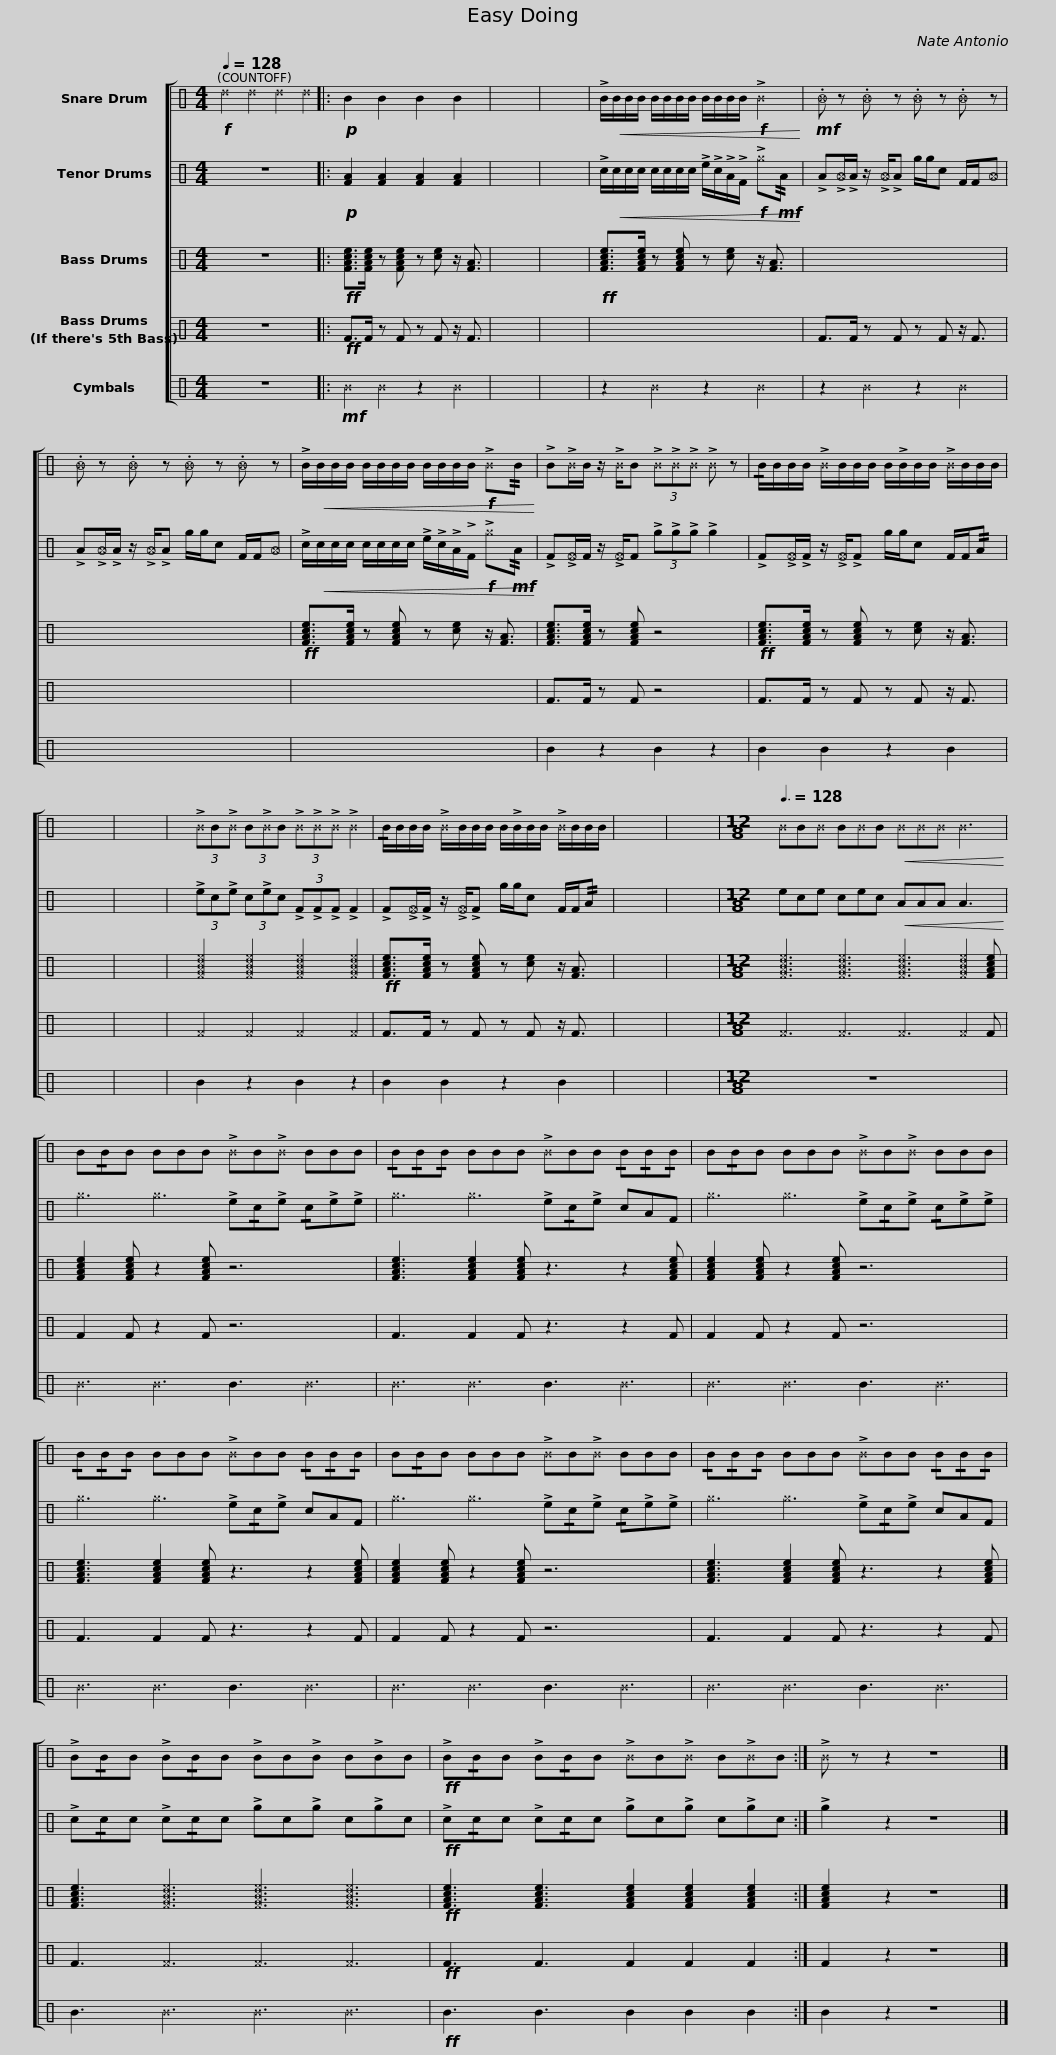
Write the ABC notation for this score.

X:1
%%score [ 1 2 3 4 5 ]
L:1/8
Q:1/4=128
M:4/4
I:linebreak $
K:C
V:1 perc
K:none
V:2 perc
K:none
V:3 perc
K:none
V:4 perc
K:none
V:5 perc
K:none
V:1
!f! ^d2 ^d2 ^d2 ^d2 |:!p! B2 B2 B2 B2 | x8 | x8 | !>!B/!<(!B/B/B/ B/B/B/B/ B/B/B/B/!f! !>!^B2!<)! |$ %5
!mf! ._B z ._B z ._B z ._B z | ._B z ._B z ._B z ._B z | !>!B/!<(!B/B/B/ B/B/B/B/ B/B/B/B/!f! !>!^B!//!B!<)! |$ !>!B!>!^B/B/ z/ !>!^B/B (3!>!^B!>!^B!>!^B !>!^B z | !/!B/B/B/B/ !>!^B/B/B/B/ B/!>!B/B/B/ !>!^B/B/B/B/ | %10
 x8 | x8 | (3!>!^BB!>!^B (3B!>!^BB (3!>!^B!>!^B!>!^B !>!^B2 |$ !/!B/B/B/B/ !>!^B/B/B/B/ B/!>!B/B/B/ !>!^B/B/B/B/ | x8 | %15
 x8 |[M:12/8][Q:3/8=128] ^BB^B B^BB!<(! ^B^B^B ^B3!<)! |$ B!/!BB BBB !>!^BB!>!^B BBB | !/!B!/!B!/!B BBB !>!^BBB !/!B!/!B!/!B | B!/!BB BBB !>!^BB!>!^B BBB |$ %20
 !/!B!/!B!/!B BBB !>!^BBB !/!B!/!B!/!B | B!/!BB BBB !>!^BB!>!^B BBB | !/!B!/!B!/!B BBB !>!^BBB !/!B!/!B!/!B |$ !>!B!/!BB !>!B!/!BB !>!BB!>!B B!>!BB |!ff! !>!B!/!BB !>!B!/!BB !>!^BB!>!^B B!>!^BB :| %25
 !>!^B z z2 z8 |] %26
V:2
 z8 |:!p! [FA]2 [FA]2 [FA]2 [FA]2 | x8 | x8 | !>!c/!<(!c/c/c/ c/c/c/c/ !>!e/!>!c/!>!A/!>!F/!f! !>!^g!mf!!//!A!<)! |$ %5
 !>!A!>!_A/!>!A/ z/ !>!_A/!>!A g/g/c F/F/_A | !>!A!>!_A/!>!A/ z/ !>!_A/!>!A g/g/c F/F/_A | !>!c/!<(!c/c/c/ c/c/c/c/ !>!e/!>!c/!>!A/!>!F/!f! !>!^g!mf!!//!A!<)! |$ !>!F!>!_F/F/ z/ !>!_F/F (3!>!g!>!g!>!g !>!g2 | !>!F!>!_F/!>!F/ z/ !>!_F/!>!F g/g/c F/F/!//!A | %10
 x8 | x8 | (3!>!ec!>!e (3c!>!ec (3!>!F!>!F!>!F !>!F2 |$ !>!F!>!_F/!>!F/ z/ !>!_F/!>!F g/g/c F/F/!//!A | x8 | %15
 x8 |[M:12/8] ece cec!<(! AAA A3!<)! |$ ^g3 ^g3 !>!e!/!c!>!e !/!c!>!e!>!e | ^g3 ^g3 !>!e!/!c!>!e cAF | ^g3 ^g3 !>!e!/!c!>!e !/!c!>!e!>!e |$ %20
 ^g3 ^g3 !>!e!/!c!>!e cAF | ^g3 ^g3 !>!e!/!c!>!e !/!c!>!e!>!e | ^g3 ^g3 !>!e!/!c!>!e cAF |$ !>!c!/!cc !>!c!/!cc !>!gc!>!g c!>!gc |!ff! !>!c!/!cc !>!c!/!cc !>!gc!>!g c!>!gc :| %25
 !>!g2 z2 z8 |] %26
V:3
 z8 |:!ff! [FAce]>[FAce] z [FAce] z [ce] z/ [FA]3/2 | x8 | x8 |!ff! [FAce]>[FAce] z [FAce] z [ce] z/ [FA]3/2 |$ %5
 x8 | x8 |!ff! [FAce]>[FAce] z [FAce] z [ce] z/ [FA]3/2 |$ [FAce]>[FAce] z [FAce] z4 |!ff! [FAce]>[FAce] z [FAce] z [ce] z/ [FA]3/2 | %10
 x8 | x8 | [^F^A^c^e]2 [^F^A^c^e]2 [^F^A^c^e]2 [^F^A^c^e]2 |$!ff! [FAce]>[FAce] z [FAce] z [ce] z/ [FA]3/2 | x8 | %15
 x8 |[M:12/8] [^F^A^c^e]3 [^F^A^c^e]3 [^F^A^c^e]3 [^F^A^c^e]2 [FAce] |$ [FAce]2 [FAce] z2 [FAce] z6 | [FAce]3 [FAce]2 [FAce] z3 z2 [FAce] | [FAce]2 [FAce] z2 [FAce] z6 |$ %20
 [FAce]3 [FAce]2 [FAce] z3 z2 [FAce] | [FAce]2 [FAce] z2 [FAce] z6 | [FAce]3 [FAce]2 [FAce] z3 z2 [FAce] |$ [FAce]3 [^F^A^c^e]3 [^F^A^c^e]3 [^F^A^c^e]3 |!ff! [FAce]3 [FAce]3 [FAce]2 [FAce]2 [FAce]2 :| %25
 [FAce]2 z2 z8 |] %26
V:4
 z8 |:!ff! F>F z F z F z/ F3/2 | x8 | x8 | x8 |$ %5
 F>F z F z F z/ F3/2 | x8 | x8 |$ F>F z F z4 | F>F z F z F z/ F3/2 | %10
 x8 | x8 | ^F2 ^F2 ^F2 ^F2 |$ F>F z F z F z/ F3/2 | x8 | %15
 x8 |[M:12/8] ^F3 ^F3 ^F3 ^F2 F |$ F2 F z2 F z6 | F3 F2 F z3 z2 F | F2 F z2 F z6 |$ %20
 F3 F2 F z3 z2 F | F2 F z2 F z6 | F3 F2 F z3 z2 F |$ F3 ^F3 ^F3 ^F3 |!ff! F3 F3 F2 F2 F2 :| %25
 F2 z2 z8 |] %26
V:5
 z8 |:!mf! ^B2 ^B2 z2 ^B2 | x8 | x8 | z2 ^B2 z2 ^B2 |$ %5
 z2 ^B2 z2 ^B2 | x8 | x8 |$ B2 z2 B2 z2 | B2 B2 z2 B2 | %10
 x8 | x8 | B2 z2 B2 z2 |$ B2 B2 z2 B2 | x8 | %15
 x8 |[M:12/8] z12 |$ ^B3 ^B3 B3 ^B3 | ^B3 ^B3 B3 ^B3 | ^B3 ^B3 B3 ^B3 |$ %20
 ^B3 ^B3 B3 ^B3 | ^B3 ^B3 B3 ^B3 | ^B3 ^B3 B3 ^B3 |$ B3 ^B3 ^B3 ^B3 |!ff! B3 B3 B2 B2 B2 :| %25
 B2 z2 z8 |] %26
